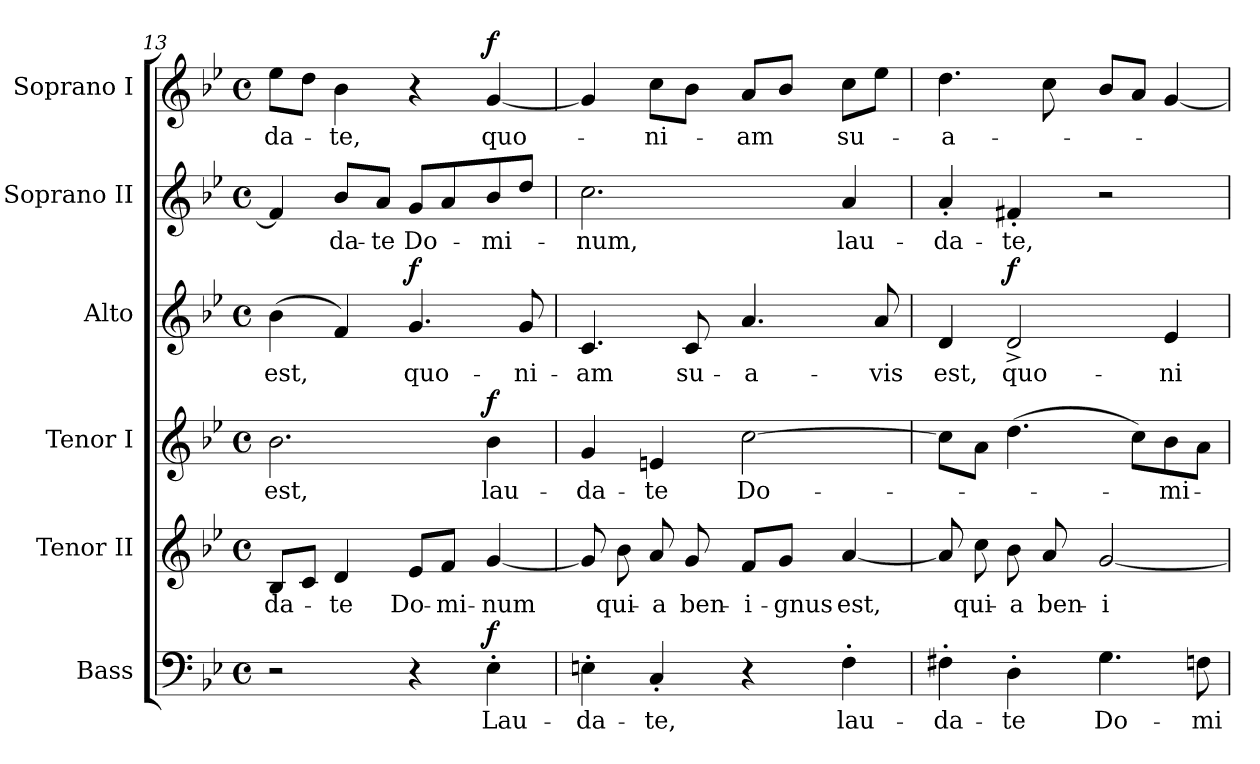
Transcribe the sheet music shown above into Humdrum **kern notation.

**kern	**text	**dynam	**kern	**text	**kern	**text	**dynam	**kern	**text	**dynam	**kern	**text	**kern	**text	**dynam
*part6	*part6	*part6	*part5	*part5	*part4	*part4	*part4	*part3	*part3	*part3	*part2	*part2	*part1	*part1	*part1
*staff6	*staff6	*staff6	*staff5	*staff5	*staff4	*staff4	*staff4	*staff3	*staff3	*staff3	*staff2	*staff2	*staff1	*staff1	*staff1
*I"Bass	*	*	*I"Tenor II	*	*I"Tenor I	*	*	*I"Alto	*	*	*I"Soprano II	*	*I"Soprano I	*	*
*I'B.	*	*	*I'T. II	*	*I'T. I	*	*	*I'A.	*	*	*I'S. II	*	*I'S. I	*	*
*clefF4	*	*	*clefG2	*	*clefG2	*	*	*clefG2	*	*	*clefG2	*	*clefG2	*	*
*	*	*	*ITrd7c12	*	*ITrd7c12	*	*	*	*	*	*	*	*	*	*
*k[b-e-]	*	*	*k[b-e-]	*	*k[b-e-]	*	*	*k[b-e-]	*	*	*k[b-e-]	*	*k[b-e-]	*	*
*B-:	*	*	*B-:	*	*B-:	*	*	*B-:	*	*	*B-:	*	*B-:	*	*
*M4/4	*	*	*M4/4	*	*M4/4	*	*	*M4/4	*	*	*M4/4	*	*M4/4	*	*
*met(c)	*	*	*met(c)	*	*met(c)	*	*	*met(c)	*	*	*met(c)	*	*met(c)	*	*
=13	=13	=13	=13	=13	=13	=13	=13	=13	=13	=13	=13	=13	=13	=13	=13
!	!	!	!	!LO:LY:b:color=#000000	!	!	!	!	!	!	!	!	!	!	!
!	!	!	!	!	!	!LO:LY:b:color=#000000	!	!	!	!	!	!	!	!	!
!	!	!	!	!	!	!	!	!	!LO:LY:b:color=#000000	!	!	!	!	!	!
!	!	!	!	!	!	!	!	!	!	!	!	!	!	!LO:LY:b:color=#000000	!
2r	.	.	8BB-i/L	-da-	2.B-i\	est,	.	(4b-i\	est,	.	4fi/]	.	8ee-i\L	-da-	.
.	.	.	8Ci/J	.	.	.	.	.	.	.	.	.	8ddi\J	.	.
!	!	!	!	!LO:LY:b:color=#000000	!	!	!	!	!	!	!	!	!	!	!
!	!	!	!	!	!	!	!	!	!	!	!	!LO:LY:b:color=#000000	!	!	!
!	!	!	!	!	!	!	!	!	!	!	!	!	!	!LO:LY:b:color=#000000	!
.	.	.	4Di/	-te	.	.	.	4fi/)	.	.	8b-i/L	-da-	4b-i\	-te,	.
!	!	!	!	!	!	!	!	!	!	!	!	!LO:LY:b:color=#000000	!	!	!
.	.	.	.	.	.	.	.	.	.	.	8ai/J	-te	.	.	.
!	!	!	!	!LO:LY:b:color=#000000	!	!	!	!	!	!	!	!	!	!	!
!	!	!	!	!	!	!	!	!	!LO:LY:b:color=#000000	!	!	!	!	!	!
!	!	!	!	!	!	!	!	!	!	!	!	!LO:LY:b:color=#000000	!	!	!
4r	.	.	8E-i/L	Do-	.	.	.	4.gi/	quo-	f	8gi/L	Do-	4r	.	.
!	!	!	!	!LO:LY:b:color=#000000	!	!	!	!	!	!	!	!	!	!	!
.	.	.	8Fi/J	-mi-	.	.	.	.	.	.	8ai/	.	.	.	.
!	!LO:LY:b:color=#000000	!	!	!	!	!	!	!	!	!	!	!	!	!	!
!	!	!	!	!LO:LY:b:color=#000000	!	!	!	!	!	!	!	!	!	!	!
!	!	!	!	!	!	!LO:LY:b:color=#000000	!	!	!	!	!	!	!	!	!
!	!	!	!	!	!	!	!	!	!	!	!	!LO:LY:b:color=#000000	!	!	!
!	!	!	!	!	!	!	!	!	!	!	!	!	!	!LO:LY:b:color=#000000	!
4E-'i\	Lau-	f	[<4Gi/	-num	4B-i\	lau-	f	.	.	.	8b-i/	-mi-	[<4gi/	quo-	f
!	!	!	!	!	!	!	!	!	!LO:LY:b:color=#000000	!	!	!	!	!	!
.	.	.	.	.	.	.	.	8gi/	-ni-	.	8ddi/J	.	.	.	.
=14	=14	=14	=14	=14	=14	=14	=14	=14	=14	=14	=14	=14	=14	=14	=14
!	!LO:LY:b:color=#000000	!	!	!	!	!	!	!	!	!	!	!	!	!	!
!	!	!	!	!	!	!LO:LY:b:color=#000000	!	!	!	!	!	!	!	!	!
!	!	!	!	!	!	!	!	!	!LO:LY:b:color=#000000	!	!	!	!	!	!
!	!	!	!	!	!	!	!	!	!	!	!	!LO:LY:b:color=#000000	!	!	!
4En'i\	-da-	.	8Gi/]	.	4Gi/	-da-	.	4.ci/	-am	.	2.cci\	-num,	4gi/]	.	.
!	!	!	!	!LO:LY:b:color=#000000	!	!	!	!	!	!	!	!	!	!	!
.	.	.	8B-i\	qui-	.	.	.	.	.	.	.	.	.	.	.
!	!LO:LY:b:color=#000000	!	!	!	!	!	!	!	!	!	!	!	!	!	!
!	!	!	!	!LO:LY:b:color=#000000	!	!	!	!	!	!	!	!	!	!	!
!	!	!	!	!	!	!LO:LY:b:color=#000000	!	!	!	!	!	!	!	!	!
!	!	!	!	!	!	!	!	!	!	!	!	!	!	!LO:LY:b:color=#000000	!
4C'i/	-te,	.	8Ai/	-a	4Eni/	-te	.	.	.	.	.	.	8cci\L	-ni-	.
!	!	!	!	!LO:LY:b:color=#000000	!	!	!	!	!	!	!	!	!	!	!
!	!	!	!	!	!	!	!	!	!LO:LY:b:color=#000000	!	!	!	!	!	!
.	.	.	8Gi/	ben-	.	.	.	8ci/	su-	.	.	.	8b-i\J	.	.
!	!	!	!	!LO:LY:b:color=#000000	!	!	!	!	!	!	!	!	!	!	!
!	!	!	!	!	!	!LO:LY:b:color=#000000	!	!	!	!	!	!	!	!	!
!	!	!	!	!	!	!	!	!	!LO:LY:b:color=#000000	!	!	!	!	!	!
!	!	!	!	!	!	!	!	!	!	!	!	!	!	!LO:LY:b:color=#000000	!
4r	.	.	8Fi/L	-i-	[>2ci\	Do-	.	4.ai/	-a-	.	.	.	8ai/L	-am	.
!	!	!	!	!LO:LY:b:color=#000000	!	!	!	!	!	!	!	!	!	!	!
.	.	.	8Gi/J	-gnus	.	.	.	.	.	.	.	.	8b-i/J	.	.
!	!LO:LY:b:color=#000000	!	!	!	!	!	!	!	!	!	!	!	!	!	!
!	!	!	!	!LO:LY:b:color=#000000	!	!	!	!	!	!	!	!	!	!	!
!	!	!	!	!	!	!	!	!	!	!	!	!LO:LY:b:color=#000000	!	!	!
!	!	!	!	!	!	!	!	!	!	!	!	!	!	!LO:LY:b:color=#000000	!
4F'i\	lau-	.	[<4Ai/	est,	.	.	.	.	.	.	4ai/	lau-	8cci\L	su-	.
!	!	!	!	!	!	!	!	!	!LO:LY:b:color=#000000	!	!	!	!	!	!
.	.	.	.	.	.	.	.	8ai/	-vis	.	.	.	8ee-i\J	.	.
=15	=15	=15	=15	=15	=15	=15	=15	=15	=15	=15	=15	=15	=15	=15	=15
!	!LO:LY:b:color=#000000	!	!	!	!	!	!	!	!	!	!	!	!	!	!
!	!	!	!	!	!	!	!	!	!LO:LY:b:color=#000000	!	!	!	!	!	!
!	!	!	!	!	!	!	!	!	!	!	!	!LO:LY:b:color=#000000	!	!	!
!	!	!	!	!	!	!	!	!	!	!	!	!	!	!LO:LY:b:color=#000000	!
4F#X'i\	-da-	.	8Ai/]	.	8ci\L]	.	.	4di/	est,	.	4a'i/	-da-	4.ddi\	-a-	.
!	!	!	!	!LO:LY:b:color=#000000	!	!	!	!	!	!	!	!	!	!	!
.	.	.	8ci\	qui-	8Ai\J	.	.	.	.	.	.	.	.	.	.
!	!LO:LY:b:color=#000000	!	!	!	!	!	!	!	!	!	!	!	!	!	!
!	!	!	!	!LO:LY:b:color=#000000	!	!	!	!	!	!	!	!	!	!	!
!	!	!	!	!	!	!	!	!	!LO:LY:b:color=#000000	!	!	!	!	!	!
!	!	!	!	!	!	!	!	!	!	!	!	!LO:LY:b:color=#000000	!	!	!
4D'i\	-te	.	8B-i\	-a	(4.di\	.	.	2d^i/	quo-	f	4f#X'i/	-te,	.	.	.
!	!	!	!	!LO:LY:b:color=#000000	!	!	!	!	!	!	!	!	!	!	!
.	.	.	8Ai/	ben-	.	.	.	.	.	.	.	.	8cci\	.	.
!	!LO:LY:b:color=#000000	!	!	!	!	!	!	!	!	!	!	!	!	!	!
!	!	!	!	!LO:LY:b:color=#000000	!	!	!	!	!	!	!	!	!	!	!
4.Gi\	Do-	.	[<2Gi/	-i-	.	.	.	.	.	.	2r	.	8b-i/L	.	.
.	.	.	.	.	8ci\L)	.	.	.	.	.	.	.	8ai/J	.	.
!	!	!	!	!	!	!LO:LY:b:color=#000000	!	!	!	!	!	!	!	!	!
!	!	!	!	!	!	!	!	!	!LO:LY:b:color=#000000	!	!	!	!	!	!
.	.	.	.	.	8B-i\	-mi-	.	4e-i/	-ni-	.	.	.	[<4gi/	.	.
!	!LO:LY:b:color=#000000	!	!	!	!	!	!	!	!	!	!	!	!	!	!
8Fni\	-mi-	.	.	.	8Ai\J	.	.	.	.	.	.	.	.	.	.
=	=	=	=	=	=	=	=	=	=	=	=	=	=	=	=
*-	*-	*-	*-	*-	*-	*-	*-	*-	*-	*-	*-	*-	*-	*-	*-
